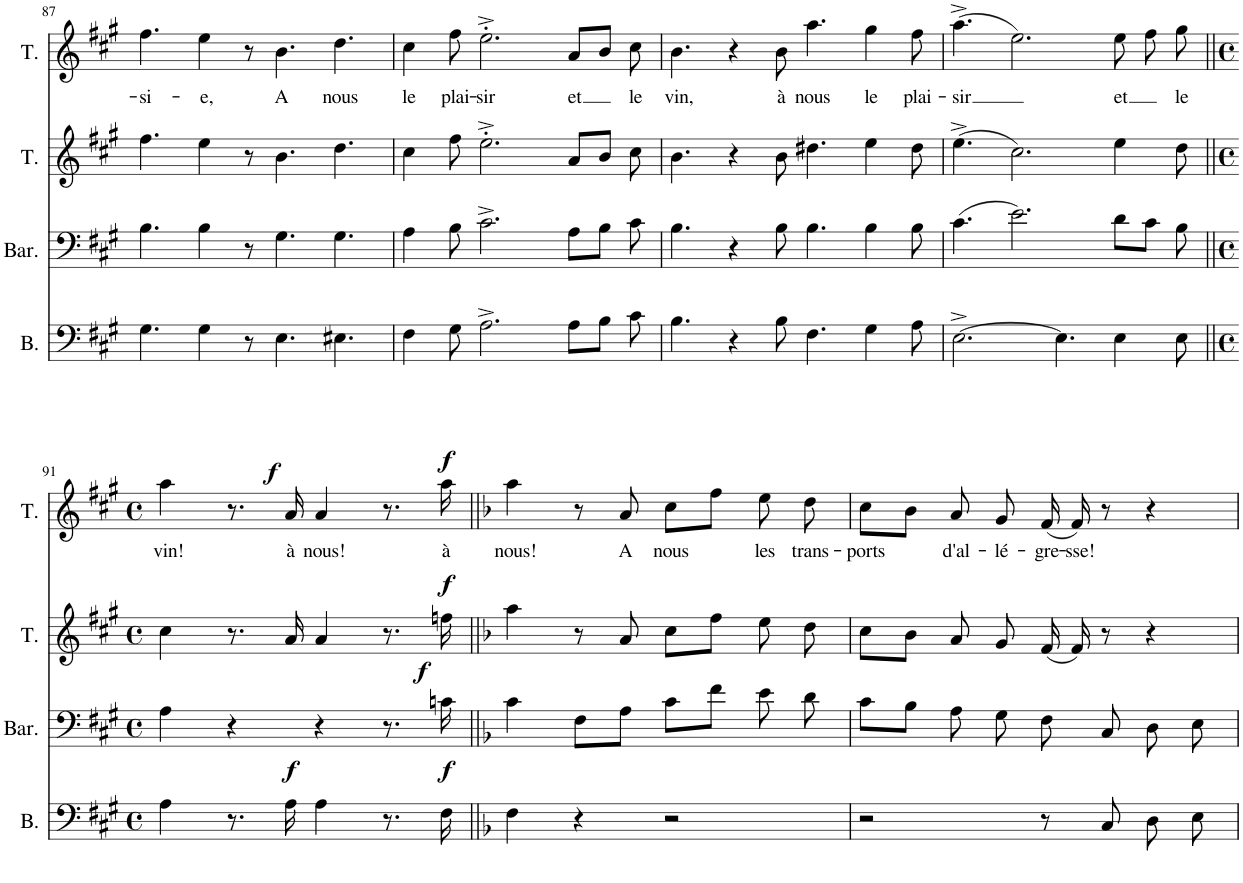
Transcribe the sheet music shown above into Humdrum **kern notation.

**kern	**dynam	**kern	**dynam	**kern	**dynam	**kern	**text	**dynam
*part4	*part4	*part3	*part3	*part2	*part2	*part1	*part1	*part1
*staff4	*staff4	*staff3	*staff3	*staff2	*staff2	*staff1	*staff1	*staff1
*I"Basse	*	*I"Baryton	*	*I"Ténor	*	*I"Ténor	*	*
*I'B.	*	*I'Bar.	*	*I'T.	*	*I'T.	*	*
!!LO:PB:g=z
*clefF4	*	*clefF4	*	*clefG2	*	*clefG2	*	*
*k[f#c#g#]	*	*k[f#c#g#]	*	*k[f#c#g#]	*	*k[f#c#g#]	*	*
*M12/8	*	*M12/8	*	*M12/8	*	*M12/8	*	*
=87	=87	=87	=87	=87	=87	=87	=87	=87
!	!	!	!	!	!	!	!LO:LY:b	!
4.G#\	.	4.B\	.	4.ff#\	.	4.ff#\	-si-	.
!	!	!	!	!	!	!	!LO:LY:b	!
4G#\	.	4B\	.	4ee\	.	4ee\	-e,	.
8r	.	8r	.	8r	.	8r	.	.
!	!	!	!	!	!	!	!LO:LY:b	!
4.E\	.	4.G#\	.	4.b\	.	4.b\	A	.
!	!	!	!	!	!	!	!LO:LY:b	!
4.E#X\	.	4.G#\	.	4.dd\	.	4.dd\	nous	.
=88	=88	=88	=88	=88	=88	=88	=88	=88
!	!	!	!	!	!	!	!LO:LY:b	!
4F#\	.	4A\	.	4cc#\	.	4cc#\	le	.
!	!	!	!	!	!	!	!LO:LY:b	!
8G#\	.	8B\	.	8ff#\	.	8ff#\	plai-	.
!	!	!	!	!	!	!	!LO:LY:b	!
2.A^\	.	2.c#^\	.	2.ee'^\	.	2.ee'^\	-sir	.
!	!	!	!	!	!	!	!LO:LY:b	!
8A\L	.	8A\L	.	8a/L	.	8a/L	et	.
8B\J	.	8B\J	.	8b/J	.	8b/J	.	.
!	!	!	!	!	!	!	!LO:LY:b	!
8c#\	.	8c#\	.	8cc#\	.	8cc#\	le	.
=89	=89	=89	=89	=89	=89	=89	=89	=89
!	!	!	!	!	!	!	!LO:LY:b	!
4.B\	.	4.B\	.	4.b\	.	4.b\	vin,	.
4r	.	4r	.	4r	.	4r	.	.
!	!	!	!	!	!	!	!LO:LY:b	!
8B\	.	8B\	.	8b\	.	8b\	à	.
!	!	!	!	!	!	!	!LO:LY:b	!
4.F#\	.	4.B\	.	4.dd#X\	.	4.aa\	nous	.
!	!	!	!	!	!	!	!LO:LY:b	!
4G#\	.	4B\	.	4ee\	.	4gg#\	le	.
!	!	!	!	!	!	!	!LO:LY:b	!
8A\	.	8B\	.	8dd#\	.	8ff#\	plai-	.
=90	=90	=90	=90	=90	=90	=90	=90	=90
!	!	!	!	!	!	!	!LO:LY:b	!
[>2.E^\	.	(4.c#\	.	(4.ee^\	.	(4.aa^\	-sir	.
.	.	2.e\)	.	2.cc#\)	.	2.ee\)	.	.
4.E\]	.	.	.	.	.	.	.	.
!	!	!	!	!	!	!	!LO:LY:b	!
4E\	.	8d\L	.	4ee\	.	8ee\	et	.
.	.	8c#\J	.	.	.	8ff#\	.	.
!	!	!	!	!	!	!	!LO:LY:b	!
8E\	.	8B\	.	8dd\	.	8gg#\	le	.
!!LO:LB:g=z
=91||	=91||	=91||	=91||	=91||	=91||	=91||	=91||	=91||
*k[f#c#g#]	*	*k[f#c#g#]	*	*k[f#c#g#]	*	*k[f#c#g#]	*	*
*M4/4	*	*M4/4	*	*M4/4	*	*M4/4	*	*
*met(c)	*	*met(c)	*	*met(c)	*	*met(c)	*	*
!	!	!	!	!	!	!	!LO:LY:b	!
4A\	.	4A\	.	4cc#\	.	4aa\	vin!	.
8.r	.	4r	.	8.r	.	8.r	.	.
!	!LO:DY:a	!	!	!	!	!	!LO:LY:b	!LO:DY:a
16A\	f	.	.	16a/	.	16a/	à	f
!	!	!	!	!	!	!	!LO:LY:b	!
4A\	.	4r	.	4a/	.	4a/	nous!	.
8.r	.	8.r	.	8.r	.	8.r	.	.
!	!LO:DY:a	!	!LO:DY:a	!	!LO:DY:a	!	!LO:LY:b	!LO:DY:a
16F#\	f	16cn\	f	16ffn\	f	16aa\	à	f
=92||	=92||	=92||	=92||	=92||	=92||	=92||	=92||	=92||
*k[b-]	*	*k[b-]	*	*k[b-]	*	*k[b-]	*	*
!	!	!	!	!	!	!	!LO:LY:b	!
4F\	.	4c\	.	4aa\	.	4aa\	nous!	.
4r	.	8F\L	.	8r	.	8r	.	.
!	!	!	!	!	!	!	!LO:LY:b	!
.	.	8A\J	.	8a/	.	8a/	A	.
!	!	!	!	!	!	!	!LO:LY:b	!
2r	.	8c\L	.	8cc\L	.	8cc\L	nous	.
.	.	8f\J	.	8ff\J	.	8ff\J	.	.
!	!	!	!	!	!	!	!LO:LY:b	!
.	.	8e\	.	8ee\	.	8ee\	les	.
!	!	!	!	!	!	!	!LO:LY:b	!
.	.	8d\	.	8dd\	.	8dd\	trans-	.
=93	=93	=93	=93	=93	=93	=93	=93	=93
!	!	!	!	!	!	!	!LO:LY:b	!
2r	.	8c\L	.	8cc\L	.	8cc\L	-ports	.
.	.	8B-\J	.	8b-\J	.	8b-\J	.	.
!	!	!	!	!	!	!	!LO:LY:b	!
.	.	8A\	.	8a/	.	8a/	d'al-	.
!	!	!	!	!	!	!	!LO:LY:b	!
.	.	8G\	.	8g/	.	8g/	-lé-	.
!	!	!	!	!	!	!	!LO:LY:b	!
8r	.	8F\	.	(16f/	.	(16f/	-gre-	.
!	!	!	!	!	!	!	!LO:LY:b	!
.	.	.	.	16f/)	.	16f/)	-sse!	.
8C/	.	8C/	.	8r	.	8r	.	.
8D\	.	8D\	.	4r	.	4r	.	.
8E\	.	8E\	.	.	.	.	.	.
=	=	=	=	=	=	=	=	=
*-	*-	*-	*-	*-	*-	*-	*-	*-
